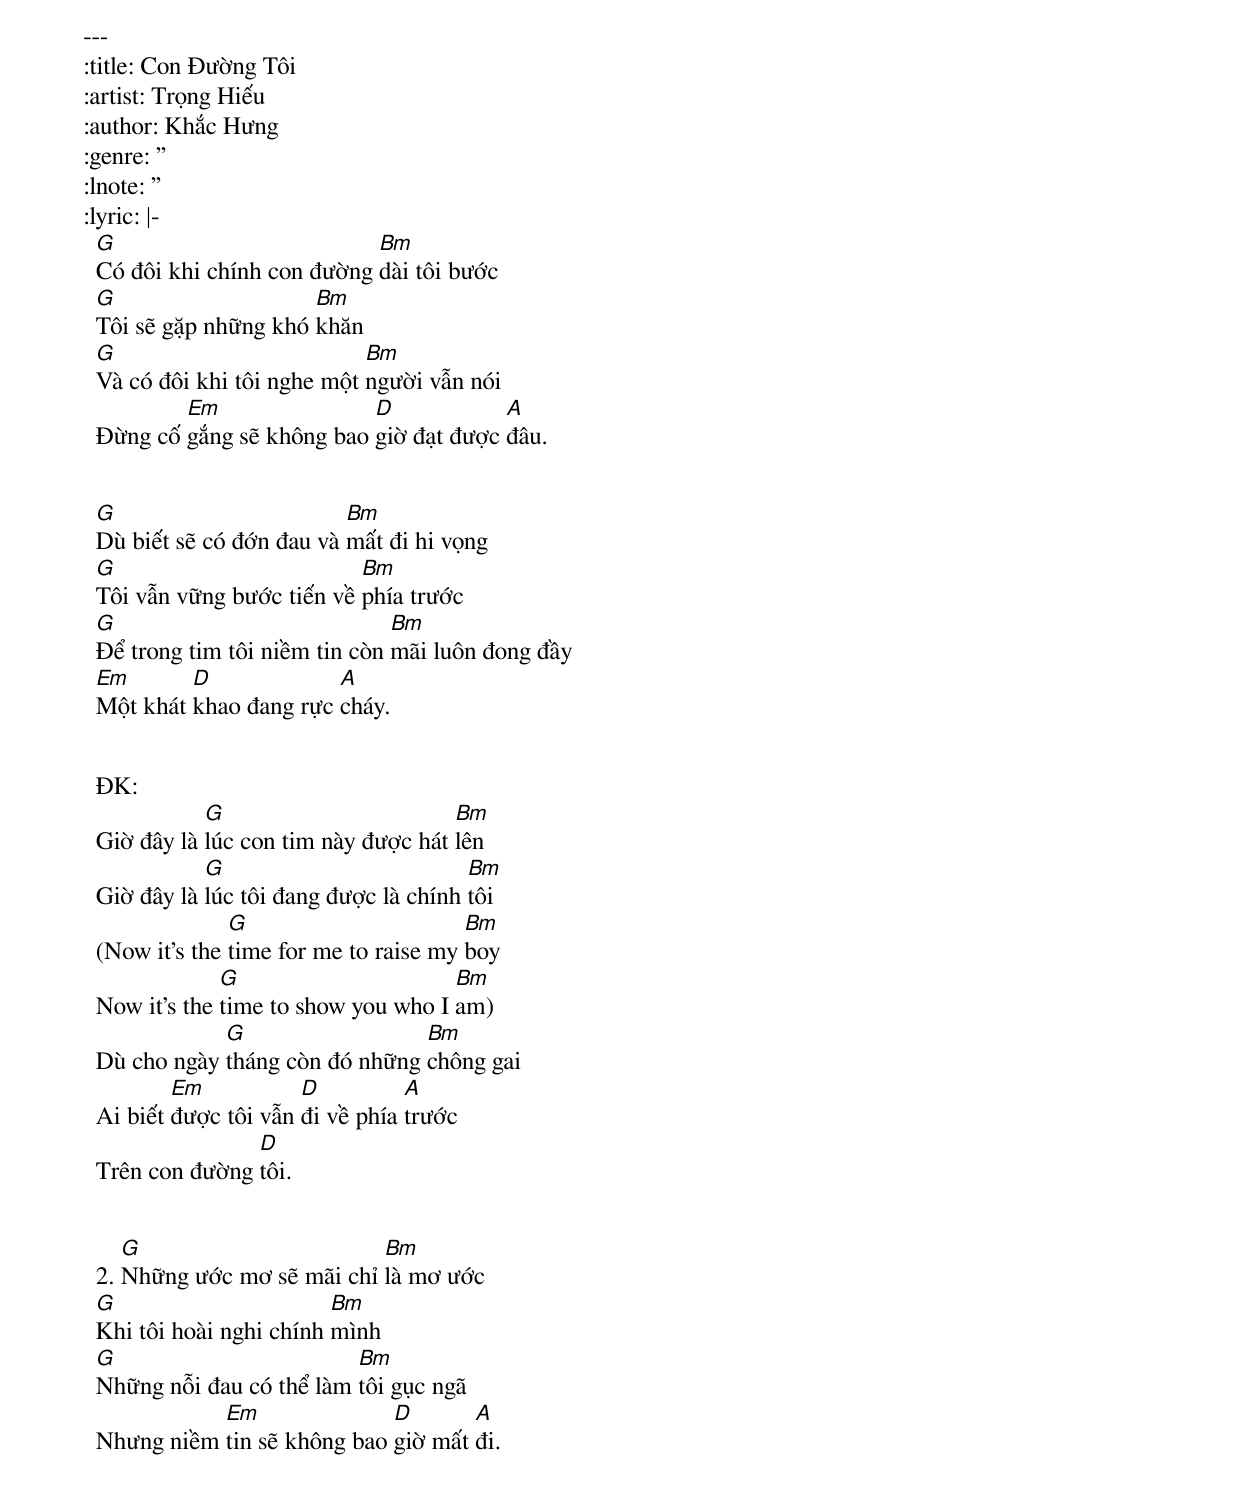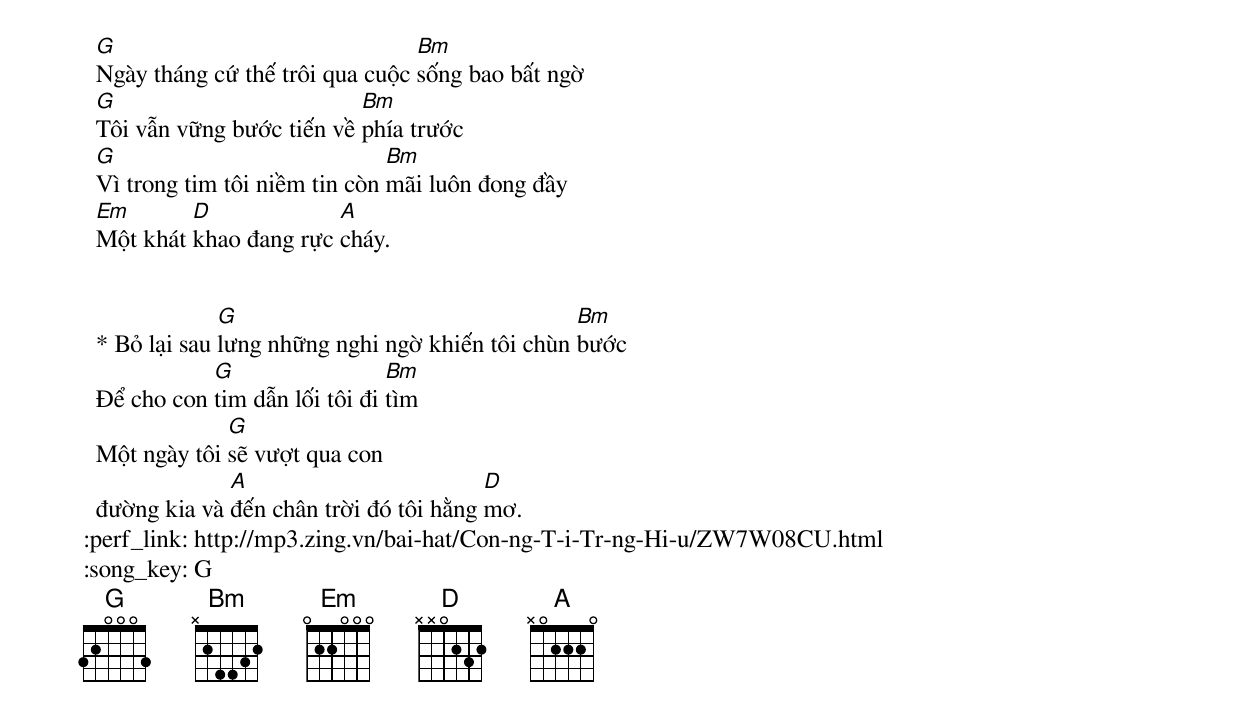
---
:title: Con Đường Tôi
:artist: Trọng Hiếu
:author: Khắc Hưng
:genre: ''
:lnote: ''
:lyric: |-
  [G]Có đôi khi chính con đường [Bm]dài tôi bước
  [G]Tôi sẽ gặp những khó [Bm]khăn
  [G]Và có đôi khi tôi nghe một [Bm]người vẫn nói
  Đừng cố [Em]gắng sẽ không bao [D]giờ đạt được [A]đâu.


  [G]Dù biết sẽ có đớn đau và [Bm]mất đi hi vọng
  [G]Tôi vẫn vững bước tiến về [Bm]phía trước
  [G]Để trong tim tôi niềm tin còn [Bm]mãi luôn đong đầy
  [Em]Một khát [D]khao đang rực [A]cháy.


  ĐK:
  Giờ đây là [G]lúc con tim này được hát [Bm]lên
  Giờ đây là [G]lúc tôi đang được là chính [Bm]tôi
  (Now it's the [G]time for me to raise my [Bm]boy
  Now it's the [G]time to show you who I [Bm]am)
  Dù cho ngày [G]tháng còn đó những [Bm]chông gai
  Ai biết [Em]được tôi vẫn [D]đi về phía [A]trước
  Trên con đường [D]tôi.


  2. [G]Những ước mơ sẽ mãi chỉ [Bm]là mơ ước
  [G]Khi tôi hoài nghi chính [Bm]mình
  [G]Những nỗi đau có thể làm [Bm]tôi gục ngã
  Nhưng niềm [Em]tin sẽ không bao [D]giờ mất [A]đi.


  [G]Ngày tháng cứ thế trôi qua cuộc [Bm]sống bao bất ngờ
  [G]Tôi vẫn vững bước tiến về [Bm]phía trước
  [G]Vì trong tim tôi niềm tin còn [Bm]mãi luôn đong đầy
  [Em]Một khát [D]khao đang rực [A]cháy.


  * Bỏ lại sau [G]lưng những nghi ngờ khiến tôi chùn [Bm]bước
  Để cho con [G]tim dẫn lối tôi đi [Bm]tìm
  Một ngày tôi [G]sẽ vượt qua con
  đường kia và [A]đến chân trời đó tôi hằng [D]mơ.
:perf_link: http://mp3.zing.vn/bai-hat/Con-ng-T-i-Tr-ng-Hi-u/ZW7W08CU.html
:song_key: G
